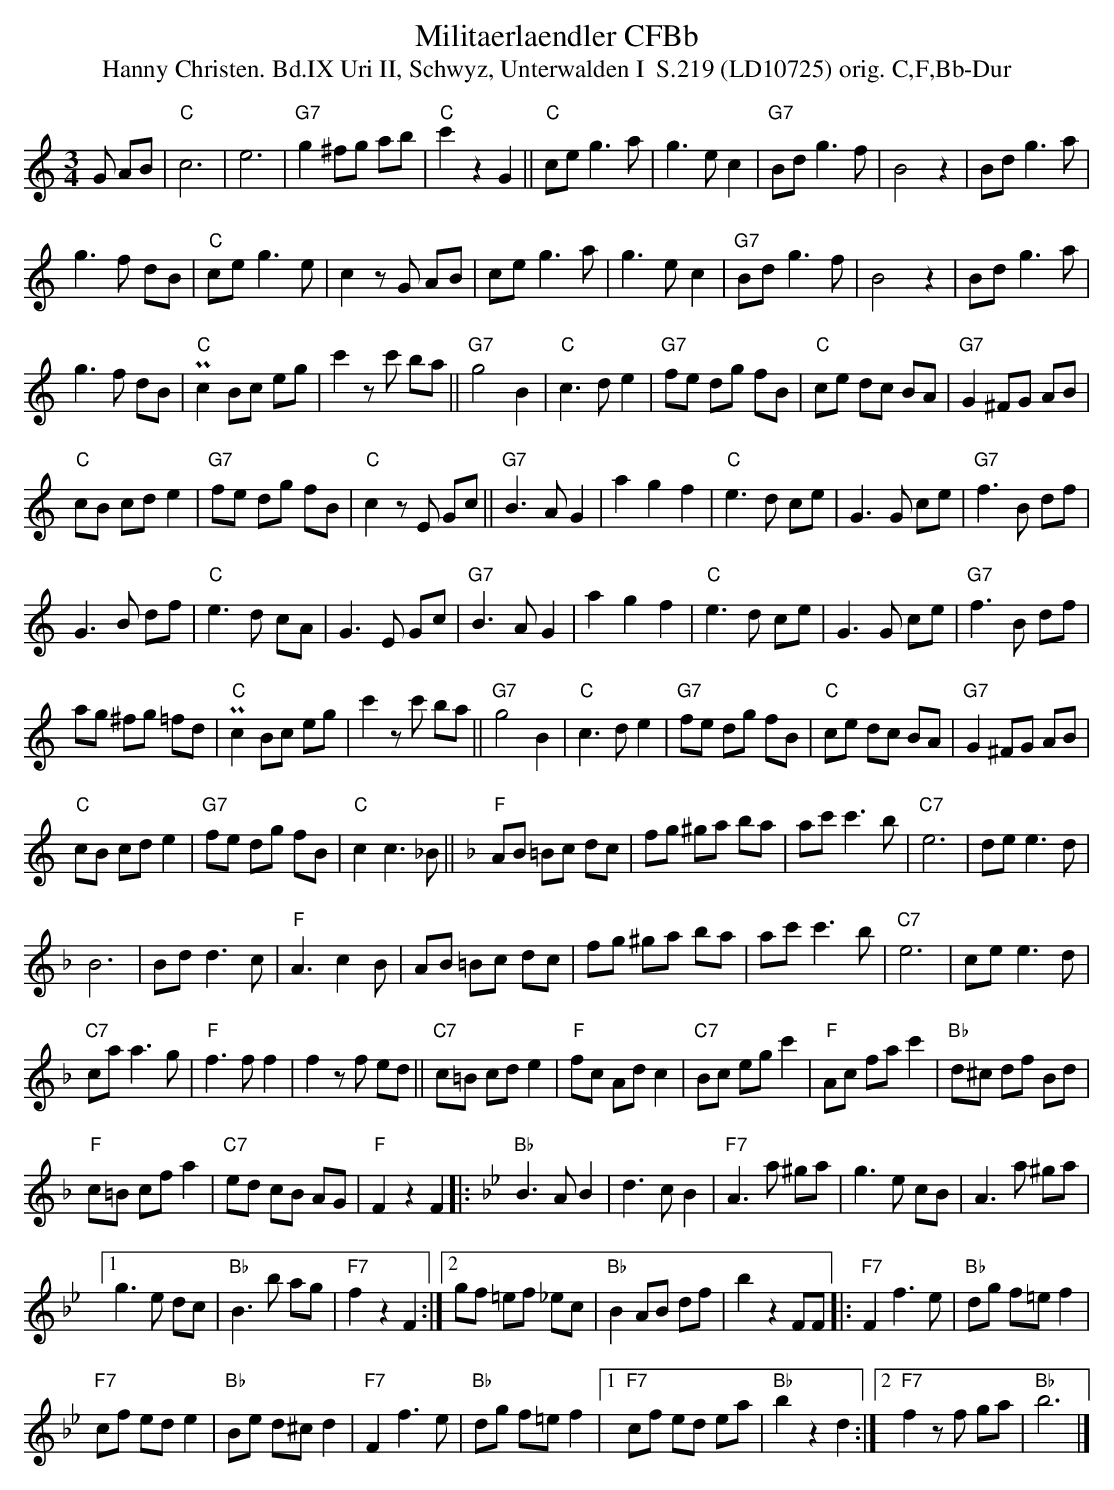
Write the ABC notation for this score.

X:1
T: Militaerlaendler CFBb
T:Hanny Christen. Bd.IX Uri II, Schwyz, Unterwalden I  S.219 (LD10725) orig. C,F,Bb-Dur
M:3/4
L:1/8
K:C
G AB | "C"c6 | e6 | "G7"g2 ^fg ab | "C"c'2z2G2 || "C"ce g3a | g3ec2 | "G7"Bd g3f | B4z2 | Bd g3a |
g3f dB | "C"ce g3e | c2zG AB | ce g3a | g3ec2 | "G7"Bd g3f | B4z2 | Bd g3a |
g3f dB | "C"Pc2 Bc eg | c'2 zc' ba || "G7"g4B2 | "C"c3de2 | "G7"fe dg fB | "C"ce dc BA | "G7"G2 ^FG AB |
"C"cB cd e2 | "G7"fe dg fB | "C"c2zE Gc || "G7"B3AG2 | a2g2f2 |  "C"e3d ce | G3G ce | "G7"f3B df |
G3B df | "C"e3d cA | G3E Gc | "G7"B3AG2 | a2g2f2 | "C"e3d ce | G3G ce | "G7"f3B df |
ag ^fg =fd | "C"Pc2 Bc eg | c'2z c' ba || "G7"g4B2 | "C"c3de2 | "G7"fe dg fB | "C"ce dc BA | "G7"G2 ^FG AB |
"C"cB cd e2 | "G7"fe dg fB | "C"c2c3_B || [K:F] "F"AB =Bc dc | fg ^ga ba | ac' c'3b | "C7"e6 | de e3d |
B6 | Bd d3c | "F"A3c2B | AB =Bc dc | fg ^ga ba | ac' c'3b | "C7"e6 | ce e3d |
"C7"ca a3g | "F"f3ff2 | f2zf ed || "C7"c=B cd e2 | "F"fc Ad c2 | "C7"Bc eg c'2 | "F"Ac fa c'2 | "Bb"d^c df Bd |
"F"c=B cf a2 | "C7"ed cB AG | "F"F2z2F2 [|: [K:Bb] "Bb"B3AB2 | d3cB2 | "F7"A3a ^ga | g3e cB | A3a ^ga |1
g3e dc | "Bb"B3b ag | "F7"f2z2F2 :|2 gf =ef _ec | "Bb"B2 AB df | b2z2FF |: "F7"F2 f3e | "Bb"dg f=e f2 |
"F7"cf ed e2 | "Bb"Be d^c d2 | "F7"F2f3e | "Bb"dg f=e f2 |1 "F7"cf ed ea | "Bb"b2z2d2 :|2 "F7"f2zf ga | "Bb"b6 |]
